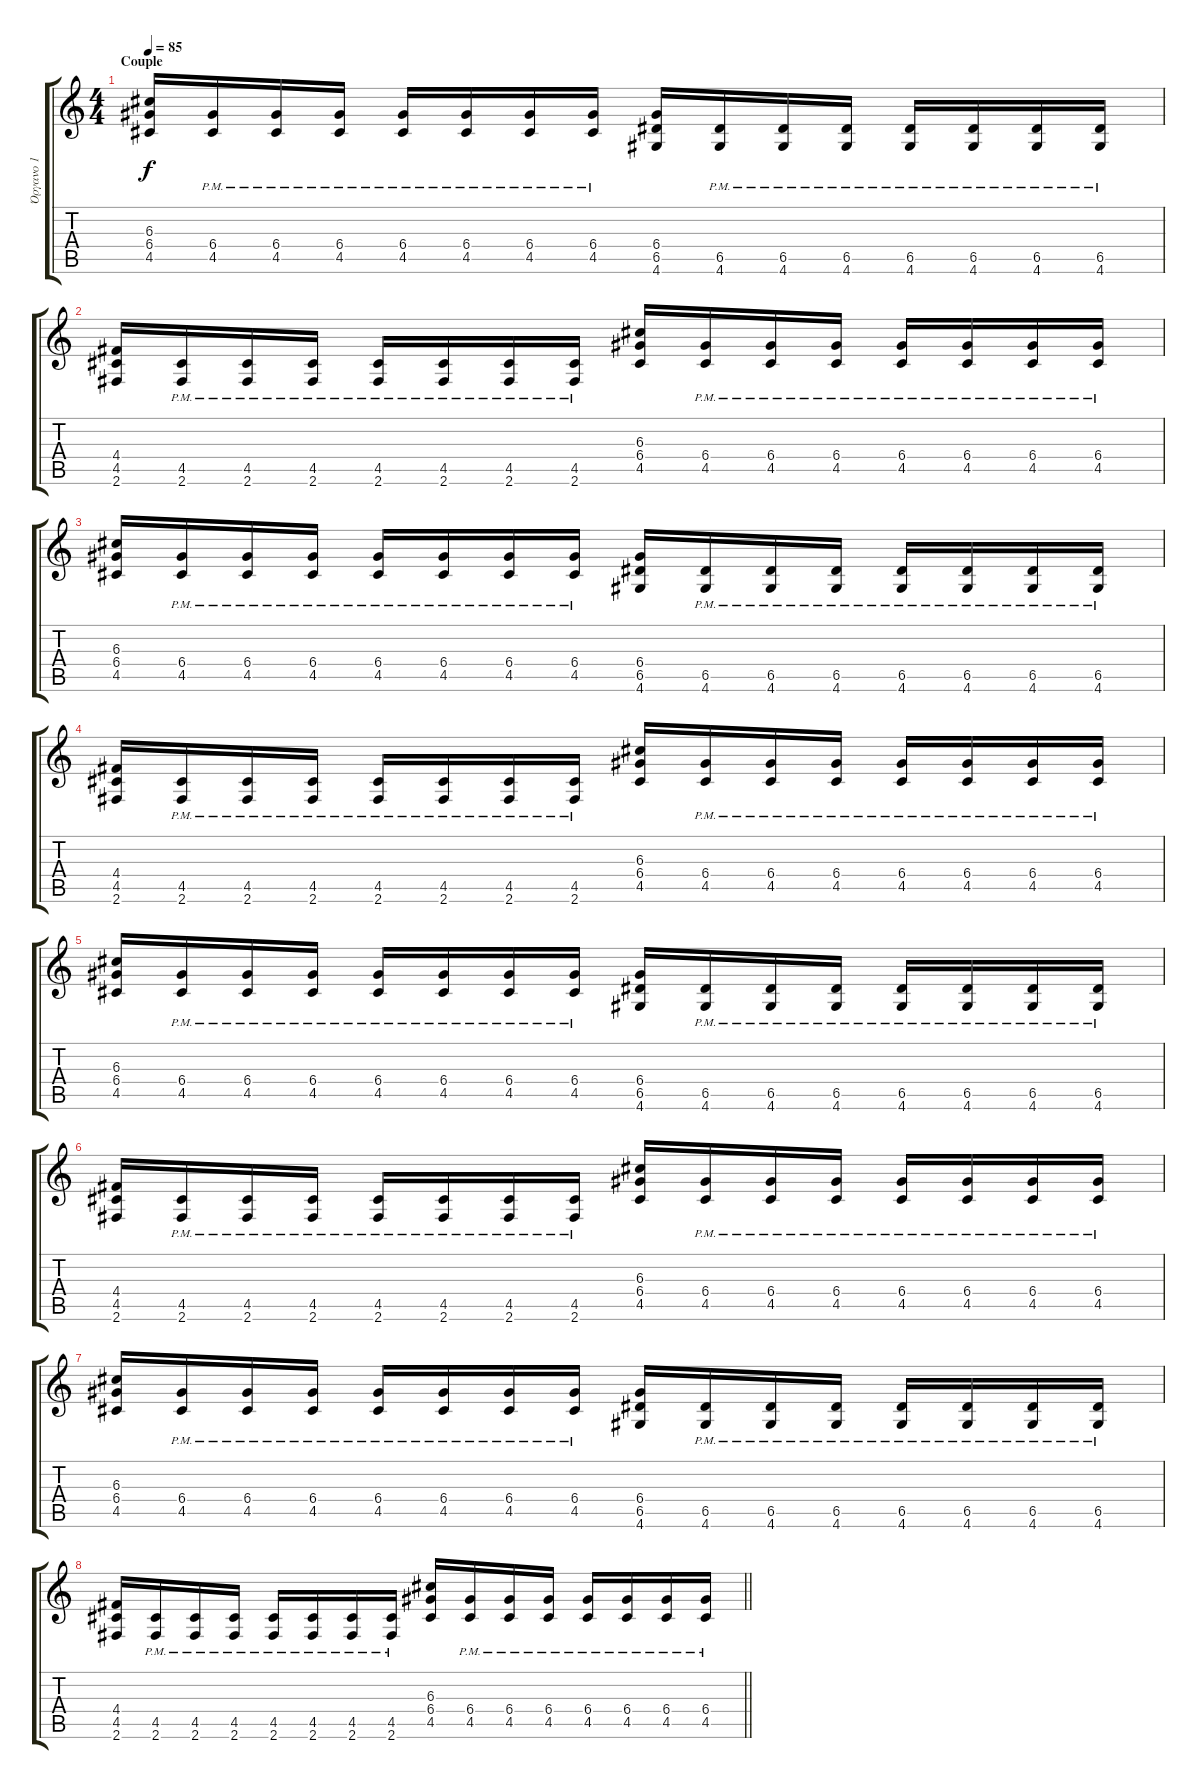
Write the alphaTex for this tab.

\track ("Όργανο 1" "Όργανο 1") {instrument overdrivenguitar}
\staff {score tabs}
\tuning (E4 B3 G3 D3 A2 E2) {hide}
\ts (4 4)
\section ("" "Couple")
\tempo 85
\clef g2
\ks c
(6.3 6.4 4.5).16{dy f} (6.4{pm} 4.5{pm}).16 (6.4{pm} 4.5{pm}).16 (6.4{pm} 4.5{pm}).16 (6.4{pm} 4.5{pm}).16 (6.4{pm} 4.5{pm}).16 (6.4{pm} 4.5{pm}).16 (6.4{pm} 4.5{pm}).16 (6.4 6.5 4.6).16 (6.5{pm} 4.6{pm}).16 (6.5{pm} 4.6{pm}).16 (6.5{pm} 4.6{pm}).16 (6.5{pm} 4.6{pm}).16 (6.5{pm} 4.6{pm}).16 (6.5{pm} 4.6{pm}).16 (6.5{pm} 4.6{pm}).16 |
(4.4 4.5 2.6).16 (4.5{pm} 2.6{pm}).16 (4.5{pm} 2.6{pm}).16 (4.5{pm} 2.6{pm}).16 (4.5{pm} 2.6{pm}).16 (4.5{pm} 2.6{pm}).16 (4.5{pm} 2.6{pm}).16 (4.5{pm} 2.6{pm}).16 (6.3 6.4 4.5).16 (6.4{pm} 4.5{pm}).16 (6.4{pm} 4.5{pm}).16 (6.4{pm} 4.5{pm}).16 (6.4{pm} 4.5{pm}).16 (6.4{pm} 4.5{pm}).16 (6.4{pm} 4.5{pm}).16 (6.4{pm} 4.5{pm}).16 |
(6.3 6.4 4.5).16 (6.4{pm} 4.5{pm}).16 (6.4{pm} 4.5{pm}).16 (6.4{pm} 4.5{pm}).16 (6.4{pm} 4.5{pm}).16 (6.4{pm} 4.5{pm}).16 (6.4{pm} 4.5{pm}).16 (6.4{pm} 4.5{pm}).16 (6.4 6.5 4.6).16 (6.5{pm} 4.6{pm}).16 (6.5{pm} 4.6{pm}).16 (6.5{pm} 4.6{pm}).16 (6.5{pm} 4.6{pm}).16 (6.5{pm} 4.6{pm}).16 (6.5{pm} 4.6{pm}).16 (6.5{pm} 4.6{pm}).16 |
(4.4 4.5 2.6).16 (4.5{pm} 2.6{pm}).16 (4.5{pm} 2.6{pm}).16 (4.5{pm} 2.6{pm}).16 (4.5{pm} 2.6{pm}).16 (4.5{pm} 2.6{pm}).16 (4.5{pm} 2.6{pm}).16 (4.5{pm} 2.6{pm}).16 (6.3 6.4 4.5).16 (6.4{pm} 4.5{pm}).16 (6.4{pm} 4.5{pm}).16 (6.4{pm} 4.5{pm}).16 (6.4{pm} 4.5{pm}).16 (6.4{pm} 4.5{pm}).16 (6.4{pm} 4.5{pm}).16 (6.4{pm} 4.5{pm}).16 |
(6.3 6.4 4.5).16 (6.4{pm} 4.5{pm}).16 (6.4{pm} 4.5{pm}).16 (6.4{pm} 4.5{pm}).16 (6.4{pm} 4.5{pm}).16 (6.4{pm} 4.5{pm}).16 (6.4{pm} 4.5{pm}).16 (6.4{pm} 4.5{pm}).16 (6.4 6.5 4.6).16 (6.5{pm} 4.6{pm}).16 (6.5{pm} 4.6{pm}).16 (6.5{pm} 4.6{pm}).16 (6.5{pm} 4.6{pm}).16 (6.5{pm} 4.6{pm}).16 (6.5{pm} 4.6{pm}).16 (6.5{pm} 4.6{pm}).16 |
(4.4 4.5 2.6).16 (4.5{pm} 2.6{pm}).16 (4.5{pm} 2.6{pm}).16 (4.5{pm} 2.6{pm}).16 (4.5{pm} 2.6{pm}).16 (4.5{pm} 2.6{pm}).16 (4.5{pm} 2.6{pm}).16 (4.5{pm} 2.6{pm}).16 (6.3 6.4 4.5).16 (6.4{pm} 4.5{pm}).16 (6.4{pm} 4.5{pm}).16 (6.4{pm} 4.5{pm}).16 (6.4{pm} 4.5{pm}).16 (6.4{pm} 4.5{pm}).16 (6.4{pm} 4.5{pm}).16 (6.4{pm} 4.5{pm}).16 |
(6.3 6.4 4.5).16 (6.4{pm} 4.5{pm}).16 (6.4{pm} 4.5{pm}).16 (6.4{pm} 4.5{pm}).16 (6.4{pm} 4.5{pm}).16 (6.4{pm} 4.5{pm}).16 (6.4{pm} 4.5{pm}).16 (6.4{pm} 4.5{pm}).16 (6.4 6.5 4.6).16 (6.5{pm} 4.6{pm}).16 (6.5{pm} 4.6{pm}).16 (6.5{pm} 4.6{pm}).16 (6.5{pm} 4.6{pm}).16 (6.5{pm} 4.6{pm}).16 (6.5{pm} 4.6{pm}).16 (6.5{pm} 4.6{pm}).16 |
\barLineRight lightlight
(4.4 4.5 2.6).16 (4.5{pm} 2.6{pm}).16 (4.5{pm} 2.6{pm}).16 (4.5{pm} 2.6{pm}).16 (4.5{pm} 2.6{pm}).16 (4.5{pm} 2.6{pm}).16 (4.5{pm} 2.6{pm}).16 (4.5{pm} 2.6{pm}).16 (6.3 6.4 4.5).16 (6.4{pm} 4.5{pm}).16 (6.4{pm} 4.5{pm}).16 (6.4{pm} 4.5{pm}).16 (6.4{pm} 4.5{pm}).16 (6.4{pm} 4.5{pm}).16 (6.4{pm} 4.5{pm}).16 (6.4{pm} 4.5{pm}).16
